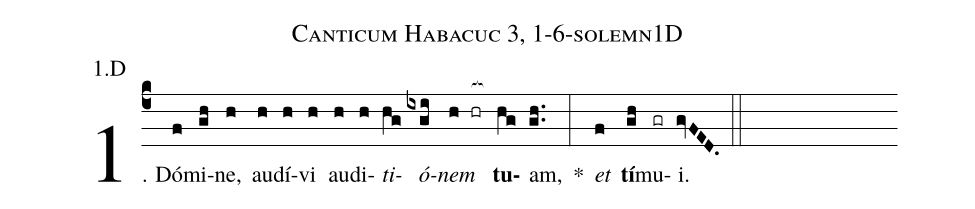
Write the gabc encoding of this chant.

name: Canticum Habacuc 3, 1-6-solemn1D;
annotation: 1.D;
%%
(c4)1. Dó(f)mi(gh)ne,(h) au(h)dí(h)vi(h) au(h)di(h)<i>ti</i>(hg)<i>ó</i>(ixgi)<i>nem</i>(h hr[ocb:1{]) <b>tu</b>(hg[ocb:0}])am,(gh..) *(:) <i>et</i>(f) <b>tí</b>(gh)mu(gr)i.(gvFED.) (::)
